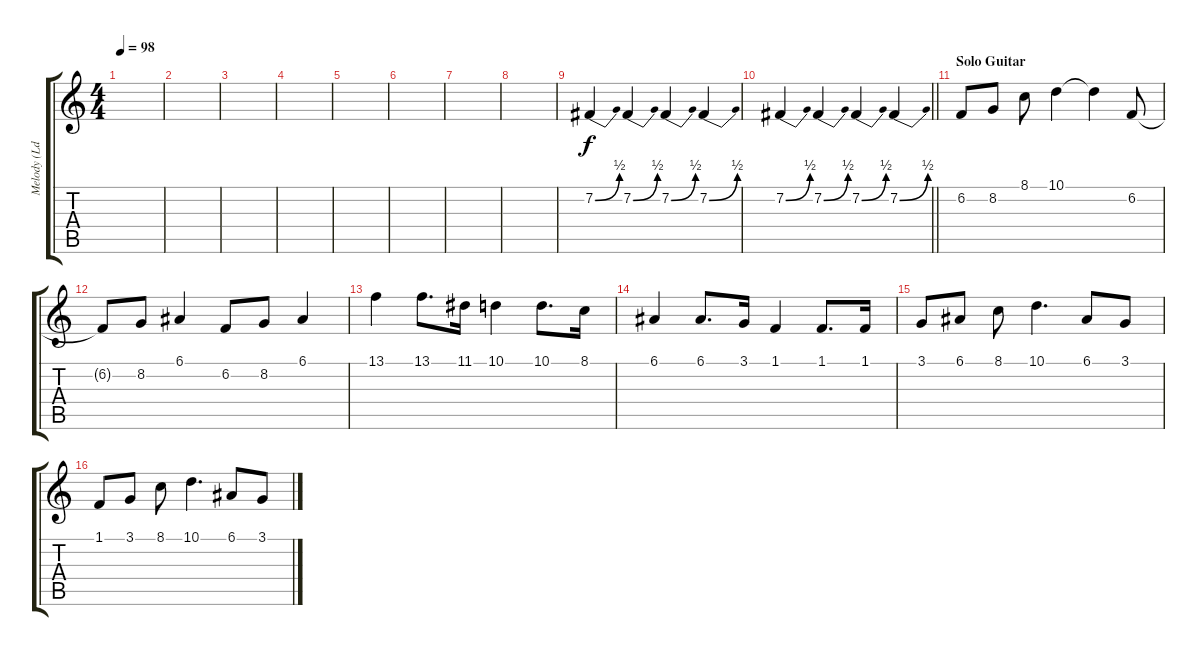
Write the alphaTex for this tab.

\track ("Melody (Ld2)" "Melody (Ld") {instrument lead2sawtooth}
\staff {score tabs}
\tuning (E4 B3 G3 D3 A2 E2) {hide}
\ts (4 4)
\tempo 98
\clef g2
\ks c
|
|
|
|
|
|
|
|
7.2{be (bend 0 0 60 2)}.4{volume 10 instrument lead2sawtooth} 7.2{be (bend 0 0 60 2)}.4 7.2{be (bend 0 0 60 2)}.4 7.2{be (bend 0 0 60 2)}.4 |
\barLineRight lightlight
7.2{be (bend 0 0 60 2)}.4 7.2{be (bend 0 0 60 2)}.4 7.2{be (bend 0 0 60 2)}.4 7.2{be (bend 0 0 60 2)}.4 |
\section ("" "Solo Guitar")
6.2.8 8.2.8 8.1.8 10.1.4 10.1{t}.4 6.2.8 |
6.2{t}.8 8.2.8 6.1.4 6.2.8 8.2.8 6.1.4 |
13.1.4 13.1.8{d} 11.1.16 10.1.4 10.1.8{d} 8.1.16 |
6.1.4 6.1.8{d} 3.1.16 1.1.4 1.1.8{d} 1.1.16 |
3.1.8 6.1.8 8.1.8 10.1.4{d} 6.1.8 3.1.8 |
1.1.8 3.1.8 8.1.8 10.1.4{d} 6.1.8 3.1.8
